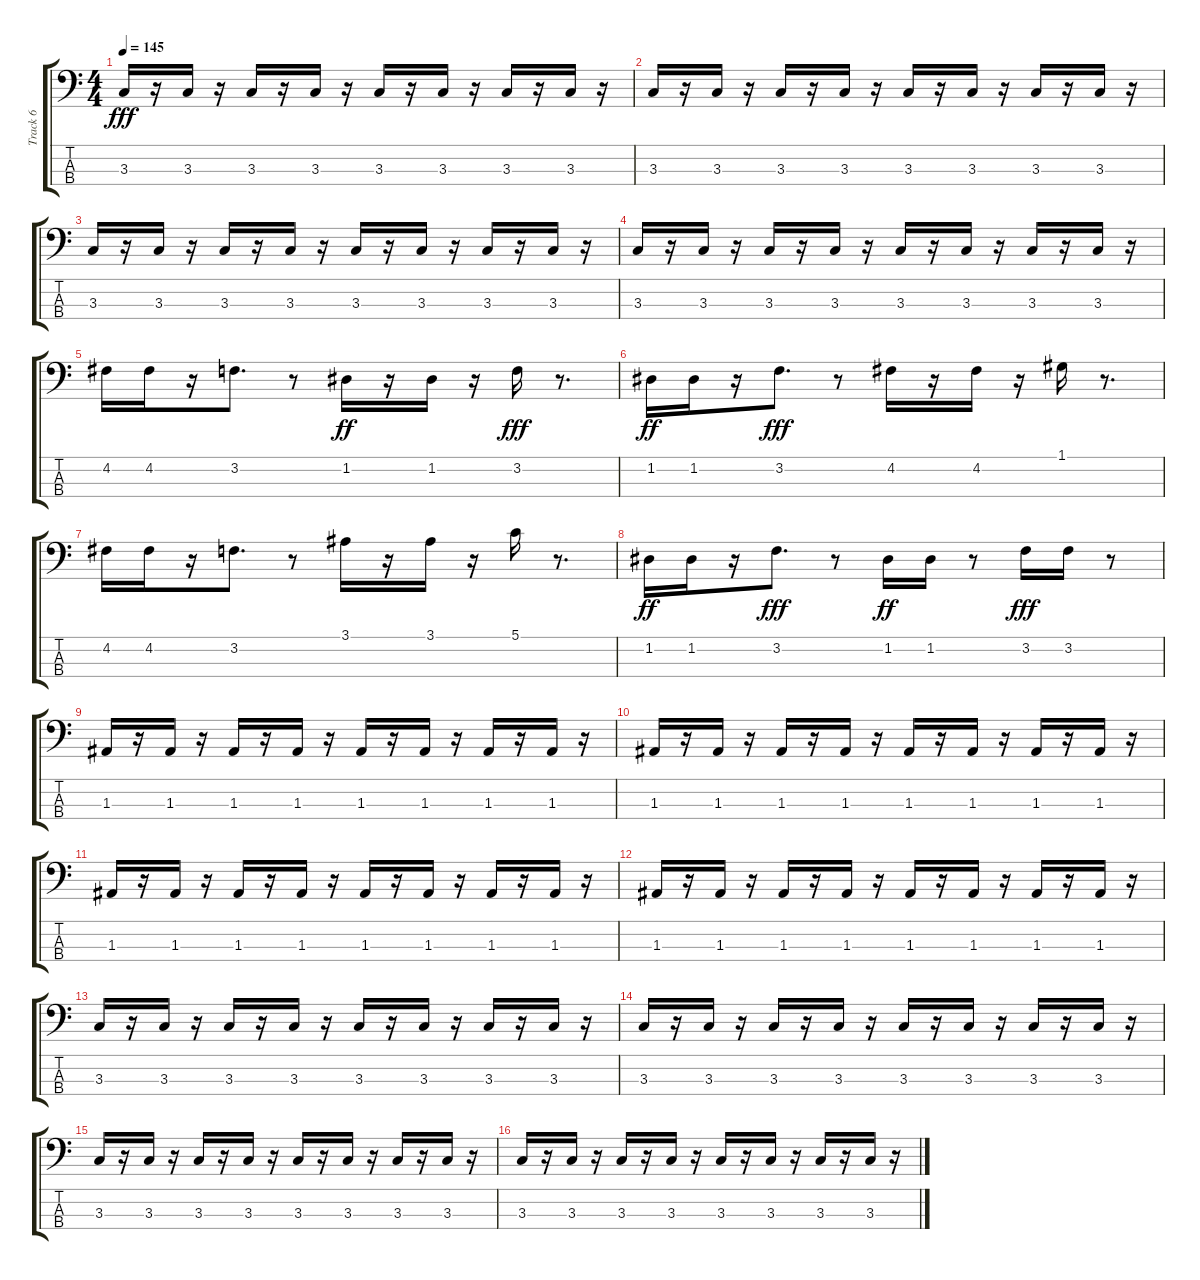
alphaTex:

\track ("Track 6" "Track 6") {instrument slapbass2}
\staff {score tabs}
\tuning (G2 D2 A1 E1) {hide}
\ts (4 4)
\tempo 145
\clef f4
\ks c
3.3.16{dy fff} r.16 3.3.16 r.16 3.3.16 r.16 3.3.16 r.16 3.3.16 r.16 3.3.16 r.16 3.3.16 r.16 3.3.16 r.16 |
3.3.16 r.16 3.3.16 r.16 3.3.16 r.16 3.3.16 r.16 3.3.16 r.16 3.3.16 r.16 3.3.16 r.16 3.3.16 r.16 |
3.3.16 r.16 3.3.16 r.16 3.3.16 r.16 3.3.16 r.16 3.3.16 r.16 3.3.16 r.16 3.3.16 r.16 3.3.16 r.16 |
3.3.16 r.16 3.3.16 r.16 3.3.16 r.16 3.3.16 r.16 3.3.16 r.16 3.3.16 r.16 3.3.16 r.16 3.3.16 r.16 |
4.2.16 4.2.16 r.16 3.2.8{d} r.8 1.2.16{dy ff} r.16 1.2.16 r.16 3.2.16{dy fff} r.8{d} |
1.2.16{dy ff} 1.2.16 r.16 3.2.8{d dy fff} r.8 4.2.16 r.16 4.2.16 r.16 1.1.16 r.8{d} |
4.2.16 4.2.16 r.16 3.2.8{d} r.8 3.1.16 r.16 3.1.16 r.16 5.1.16 r.8{d} |
1.2.16{dy ff} 1.2.16 r.16 3.2.8{d dy fff} r.8 1.2.16{dy ff} 1.2.16 r.8 3.2.16{dy fff} 3.2.16 r.8 |
1.3.16 r.16 1.3.16 r.16 1.3.16 r.16 1.3.16 r.16 1.3.16 r.16 1.3.16 r.16 1.3.16 r.16 1.3.16 r.16 |
1.3.16 r.16 1.3.16 r.16 1.3.16 r.16 1.3.16 r.16 1.3.16 r.16 1.3.16 r.16 1.3.16 r.16 1.3.16 r.16 |
1.3.16 r.16 1.3.16 r.16 1.3.16 r.16 1.3.16 r.16 1.3.16 r.16 1.3.16 r.16 1.3.16 r.16 1.3.16 r.16 |
1.3.16 r.16 1.3.16 r.16 1.3.16 r.16 1.3.16 r.16 1.3.16 r.16 1.3.16 r.16 1.3.16 r.16 1.3.16 r.16 |
3.3.16 r.16 3.3.16 r.16 3.3.16 r.16 3.3.16 r.16 3.3.16 r.16 3.3.16 r.16 3.3.16 r.16 3.3.16 r.16 |
3.3.16 r.16 3.3.16 r.16 3.3.16 r.16 3.3.16 r.16 3.3.16 r.16 3.3.16 r.16 3.3.16 r.16 3.3.16 r.16 |
3.3.16 r.16 3.3.16 r.16 3.3.16 r.16 3.3.16 r.16 3.3.16 r.16 3.3.16 r.16 3.3.16 r.16 3.3.16 r.16 |
3.3.16 r.16 3.3.16 r.16 3.3.16 r.16 3.3.16 r.16 3.3.16 r.16 3.3.16 r.16 3.3.16 r.16 3.3.16 r.16
